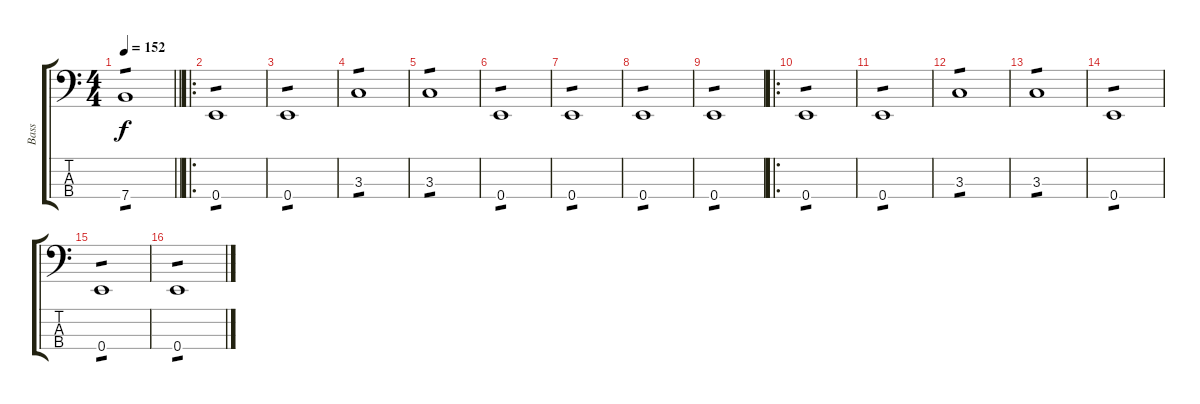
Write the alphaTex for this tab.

\track ("Bass" "Bass") {instrument electricbassfinger}
\staff {score tabs}
\tuning (G2 D2 A1 E1) {hide}
\ts (4 4)
\tempo 152
\clef f4
\barLineRight lightlight
\ks c
7.4.1{tp 1 dy f} |
\ro
0.4.1{tp 1} |
0.4.1{tp 1} |
3.3.1{tp 1} |
3.3.1{tp 1} |
0.4.1{tp 1} |
0.4.1{tp 1} |
0.4.1{tp 1} |
0.4.1{tp 1} |
\ro
0.4.1{tp 1} |
0.4.1{tp 1} |
3.3.1{tp 1} |
3.3.1{tp 1} |
0.4.1{tp 1} |
0.4.1{tp 1} |
0.4.1{tp 1}
